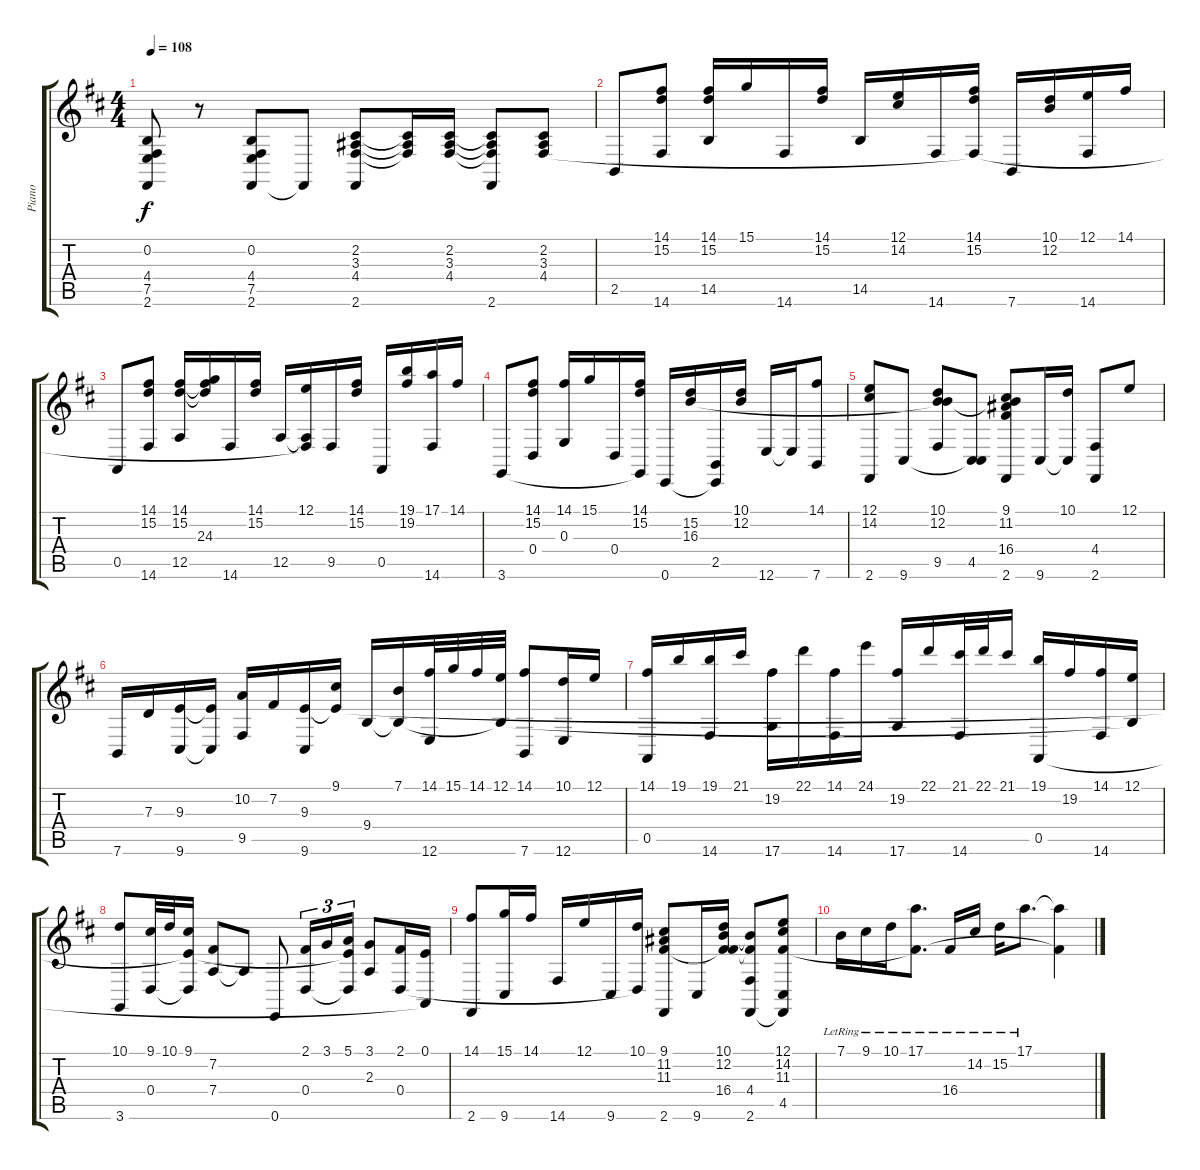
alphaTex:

\track ("Piano" "Piano") {instrument acousticgrandpiano}
\staff {score tabs}
\tuning (E4 B3 G3 D3 A2 E2) {hide}
\ts (4 4)
\tempo 108
\clef g2
\ks d
(0.2 4.4 7.5 2.6).8{dy f} r.8 (0.2 4.4 7.5 2.6).8 2.6{t}.8 (2.2 3.3 4.4 2.6).8 (2.2{t} 3.3{t} 4.4{t}).16 (2.2 3.3 4.4).16 (2.2{t} 3.3{t} 4.4{t} 2.6).8 (2.2 3.3 4.4).8 |
2.5.8 (14.1 15.2 14.6).8 (14.1 15.2 14.5).16 15.1.16 14.6.16 (14.1 15.2).16 14.5.16 (12.1 14.2).16 14.6.16 (14.1 15.2 4.4{t}).16 7.6.16 (10.1 12.2).16 (12.1 14.6).16 14.1.16 |
0.5.8 (14.1 15.2 14.6).8 (14.1 15.2 12.5).16 (14.1{t} 15.2{t} 24.3).16 14.6.16 (14.1 15.2).16 12.5.16 (12.1 4.4{t} 12.5{t}).16 9.5.16 (14.1 15.2).16 0.5.16 (19.1 19.2).16 (17.1 14.6).16 14.1.16 |
3.6.8 (14.1 15.2 0.4).8 (14.1 0.3).16 15.1.16 0.4.16 (14.1 15.2 3.6{t}).16 0.6.16 (15.2 16.3).16 (2.5 0.6{t}).16 (10.1 12.2).16 12.6.16 12.6{t}.16 (14.1 7.6).8 |
(12.1 14.2 2.6).8 9.6.8 (10.1 12.2 16.3{t} 9.5).8 (4.5 9.6{t}).8 (9.1 11.2 16.3{t} 16.4 2.6).8 9.6.16 (10.1 9.6{t}).16 (4.4 2.6).8 12.1.8 |
7.6.16 7.3.16 (9.3 9.6).16 (9.3{t} 9.6{t}).16 (10.2 9.5).16 7.2.16 (9.3 9.6).16 (9.1 9.3{t}).16 9.4.16 (7.1 9.4{t}).16 (14.1 12.6).32 15.1.32 14.1.32 (12.1 9.4{t}).32 (14.1 7.6).8 (10.1 12.6).16 12.1.16 |
(14.1 0.5).16 19.1.16 (19.1 14.6).16 21.1.16 (19.2 17.6).16 22.1.16 (14.1 14.6).16 24.1.16 (19.2 17.6).16 22.1.16 (21.1 14.6).32 22.1.32 21.1.16 (19.1 0.5).16 19.2.16 (14.1 14.6).16 (12.1 9.4{t}).16 |
(10.1 3.6).8 (9.1 0.4).32 10.1.32 (9.1 9.3{t} 0.4{t}).16 (7.2 7.4).8 7.4{t}.8 0.6.8 (2.1 0.4).16{tu (3 2)} 3.1.16{tu (3 2)} (5.1 9.3{t} 0.4{t}).16{tu (3 2)} (3.1 2.3).8 (2.1 0.4).16 (0.1 0.5{t}).16 |
(14.1 2.6).8 (15.1 9.6).16 14.1.16 14.6.16 12.1.16 9.6.16 (10.1 0.4{t}).16 (9.1 11.2 11.3 2.6).8 9.6.16 (10.1 12.2 11.3{t} 16.4).16 (12.2{t} 11.3{t} 4.4 2.6).8 (12.1 14.2 11.3 4.5 2.6{t}).8 |
7.1{lr}.16 9.1{lr}.16 10.1{lr}.16 (17.1{lr} 11.3{t}).8{d} 16.4{lr}.16 14.2{lr}.16 15.2{lr}.16 17.1{lr}.8{d} (17.1{t} 11.3{t}).4
